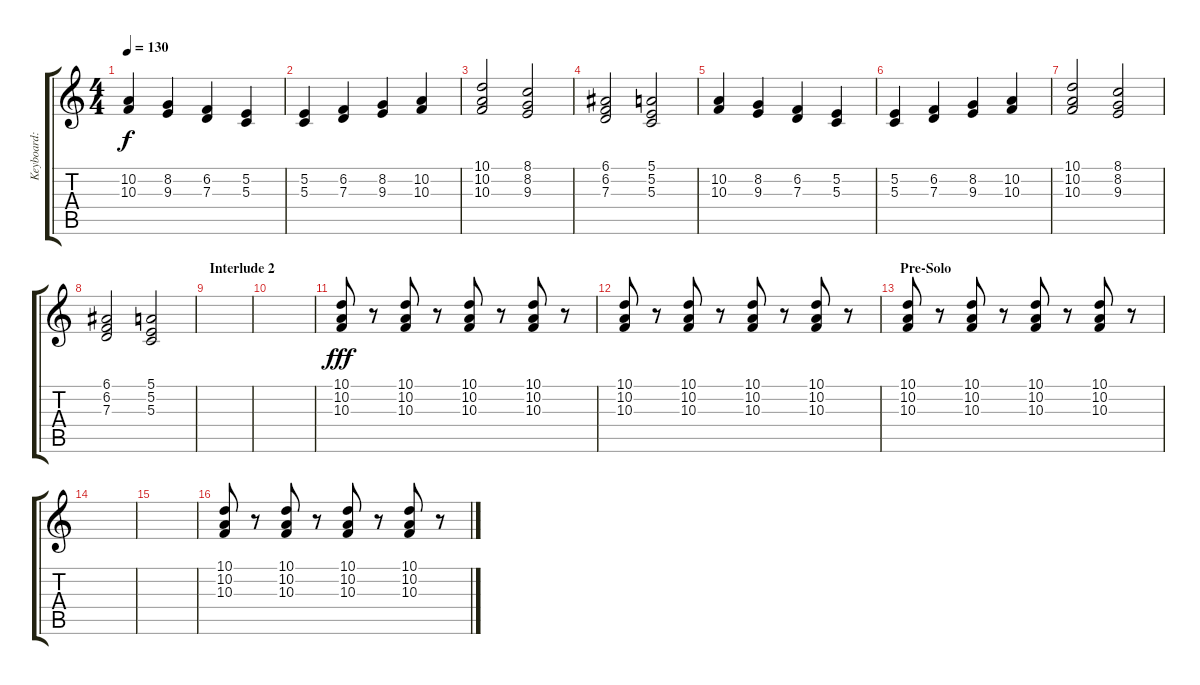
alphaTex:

\track ("Keyboard: Strings" "Keyboard: ") {instrument stringensemble1}
\staff {score tabs}
\tuning (E4 B3 G3 D3 A2 E2) {hide}
\ts (4 4)
\tempo 130
\clef g2
\ks c
(10.2 10.3).4{dy f} (8.2 9.3).4 (6.2 7.3).4 (5.2 5.3).4 |
(5.2 5.3).4 (6.2 7.3).4 (8.2 9.3).4 (10.2 10.3).4 |
(10.1 10.2 10.3).2 (8.1 8.2 9.3).2 |
(6.1 6.2 7.3).2 (5.1 5.2 5.3).2 |
(10.2 10.3).4 (8.2 9.3).4 (6.2 7.3).4 (5.2 5.3).4 |
(5.2 5.3).4 (6.2 7.3).4 (8.2 9.3).4 (10.2 10.3).4 |
(10.1 10.2 10.3).2 (8.1 8.2 9.3).2 |
(6.1 6.2 7.3).2 (5.1 5.2 5.3).2 |
\section ("" "Interlude 2")
|
|
(10.1 10.2 10.3).8{dy fff} r.8 (10.1 10.2 10.3).8 r.8 (10.1 10.2 10.3).8 r.8 (10.1 10.2 10.3).8 r.8 |
(10.1 10.2 10.3).8 r.8 (10.1 10.2 10.3).8 r.8 (10.1 10.2 10.3).8 r.8 (10.1 10.2 10.3).8 r.8 |
\section ("" "Pre-Solo")
(10.1 10.2 10.3).8 r.8 (10.1 10.2 10.3).8 r.8 (10.1 10.2 10.3).8 r.8 (10.1 10.2 10.3).8 r.8 |
|
|
(10.1 10.2 10.3).8 r.8 (10.1 10.2 10.3).8 r.8 (10.1 10.2 10.3).8 r.8 (10.1 10.2 10.3).8 r.8
